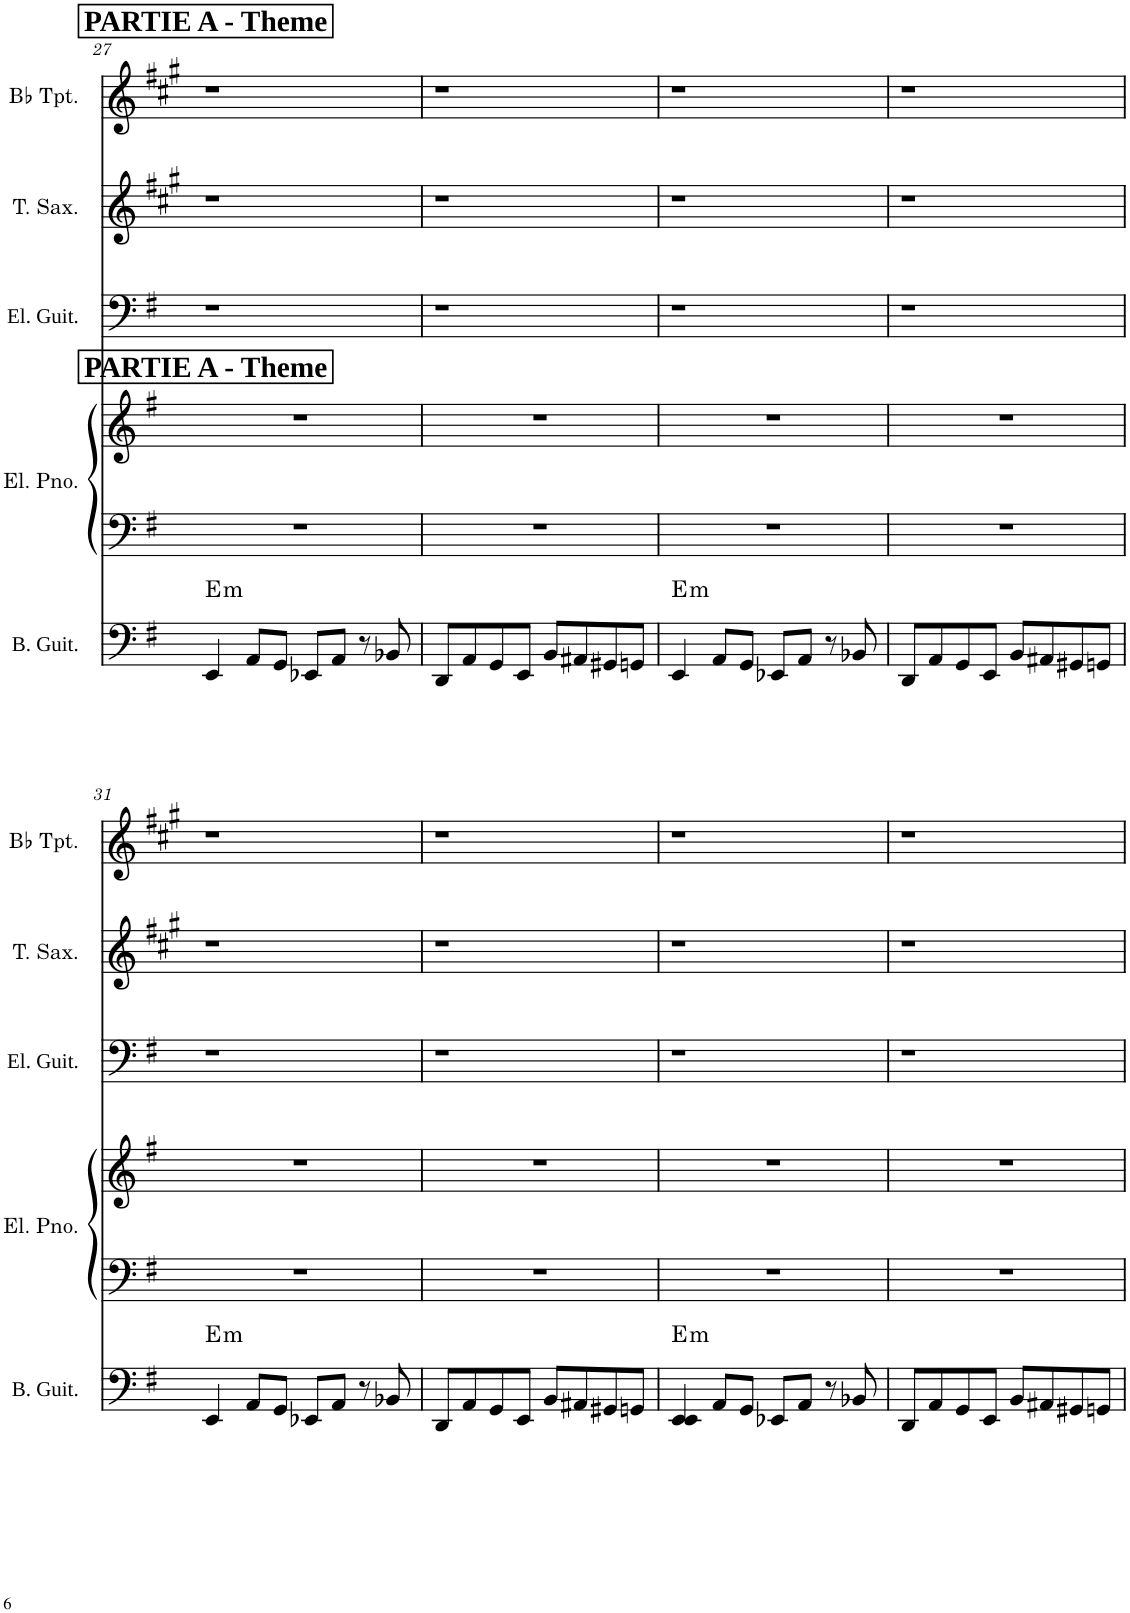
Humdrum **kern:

**kern	**harte	**kern	**kern	**kern	**kern	**kern
*part5	*part5	*part4	*part4	*part3	*part2	*part1
*staff6	*	*staff5	*staff4	*staff3	*staff2	*staff1
*I"Bass Guitar	*	*I"Electric Piano	*	*I"Electric Guitar	*I"Tenor Saxophone	*I"Bb Trumpet
*I'B. Guit.	*	*I'El. Pno.	*	*I'El. Guit.	*I'T. Sax.	*I'Bb Tpt.
!!LO:PB:g=z
*clefF4	*	*clefF4	*clefG2	*clefF4	*clefG2	*clefG2
*	*	*	*	*	*Trd8c14	*Trd1c2
*k[f#]	*	*k[f#]	*k[f#]	*k[f#]	*k[f#c#g#]	*k[f#c#g#]
*M4/4	*	*M4/4	*M4/4	*M4/4	*M4/4	*M4/4
=27	=27	=27	=27	=27	=27	=27
!	!	!	!	!	!	!LO:TX:a:B:t=PARTIE A - Theme
!	!LO:H:kt=m	!	!LO:TX:a:B:t=PARTIE A - Theme	!	!	!
4EE/	E:min	1r	1r	1r	1r	1r
8AA/L	.	.	.	.	.	.
8GG/J	.	.	.	.	.	.
8EE-X/L	.	.	.	.	.	.
8AA/J	.	.	.	.	.	.
8r	.	.	.	.	.	.
8BB-X/	.	.	.	.	.	.
=28	=28	=28	=28	=28	=28	=28
8DD/L	.	1r	1r	1r	1r	1r
8AA/	.	.	.	.	.	.
8GG/	.	.	.	.	.	.
8EE/J	.	.	.	.	.	.
8BB/L	.	.	.	.	.	.
8AA#X/	.	.	.	.	.	.
8GG#X/	.	.	.	.	.	.
8GGn/J	.	.	.	.	.	.
=29	=29	=29	=29	=29	=29	=29
!	!LO:H:kt=m	!	!	!	!	!
4EE/	E:min	1r	1r	1r	1r	1r
8AA/L	.	.	.	.	.	.
8GG/J	.	.	.	.	.	.
8EE-X/L	.	.	.	.	.	.
8AA/J	.	.	.	.	.	.
8r	.	.	.	.	.	.
8BB-X/	.	.	.	.	.	.
=30	=30	=30	=30	=30	=30	=30
8DD/L	.	1r	1r	1r	1r	1r
8AA/	.	.	.	.	.	.
8GG/	.	.	.	.	.	.
8EE/J	.	.	.	.	.	.
8BB/L	.	.	.	.	.	.
8AA#X/	.	.	.	.	.	.
8GG#X/	.	.	.	.	.	.
8GGn/J	.	.	.	.	.	.
!!LO:LB:g=z
=31	=31	=31	=31	=31	=31	=31
!	!LO:H:kt=m	!	!	!	!	!
4EE/	E:min	1r	1r	1r	1r	1r
8AA/L	.	.	.	.	.	.
8GG/J	.	.	.	.	.	.
8EE-X/L	.	.	.	.	.	.
8AA/J	.	.	.	.	.	.
8r	.	.	.	.	.	.
8BB-X/	.	.	.	.	.	.
=32	=32	=32	=32	=32	=32	=32
8DD/L	.	1r	1r	1r	1r	1r
8AA/	.	.	.	.	.	.
8GG/	.	.	.	.	.	.
8EE/J	.	.	.	.	.	.
8BB/L	.	.	.	.	.	.
8AA#X/	.	.	.	.	.	.
8GG#X/	.	.	.	.	.	.
8GGn/J	.	.	.	.	.	.
=33	=33	=33	=33	=33	=33	=33
!	!LO:H:kt=m	!	!	!	!	!
4EE/ 4EE/	E:min	1r	1r	1r	1r	1r
8AA/L	.	.	.	.	.	.
8GG/J	.	.	.	.	.	.
8EE-X/L	.	.	.	.	.	.
8AA/J	.	.	.	.	.	.
8r	.	.	.	.	.	.
8BB-X/	.	.	.	.	.	.
=34	=34	=34	=34	=34	=34	=34
8DD/L	.	1r	1r	1r	1r	1r
8AA/	.	.	.	.	.	.
8GG/	.	.	.	.	.	.
8EE/J	.	.	.	.	.	.
8BB/L	.	.	.	.	.	.
8AA#X/	.	.	.	.	.	.
8GG#X/	.	.	.	.	.	.
8GGn/J	.	.	.	.	.	.
=	=	=	=	=	=	=
*-	*-	*-	*-	*-	*-	*-
